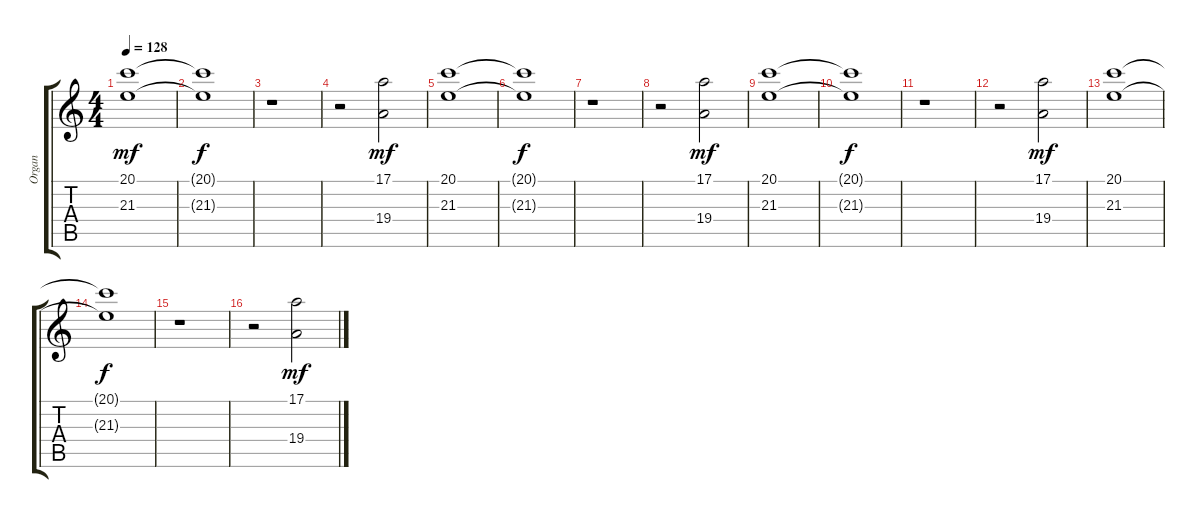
\track ("Organ    " "Organ    ") {instrument percussiveorgan}
\staff {score tabs}
\tuning (E4 B3 G3 D3 A2 E2) {hide}
\ts (4 4)
\tempo 128
\clef g2
\ks c
(20.1 21.3).1{dy mf} |
(20.1{t} 21.3{t}).1{dy f} |
r.1 |
r.2 (17.1 19.4).2{dy mf} |
(20.1 21.3).1 |
(20.1{t} 21.3{t}).1{dy f} |
r.1 |
r.2 (17.1 19.4).2{dy mf} |
(20.1 21.3).1 |
(20.1{t} 21.3{t}).1{dy f} |
r.1 |
r.2 (17.1 19.4).2{dy mf} |
(20.1 21.3).1 |
(20.1{t} 21.3{t}).1{dy f} |
r.1{volume 6} |
r.2{volume 3} (17.1 19.4).2{dy mf}
